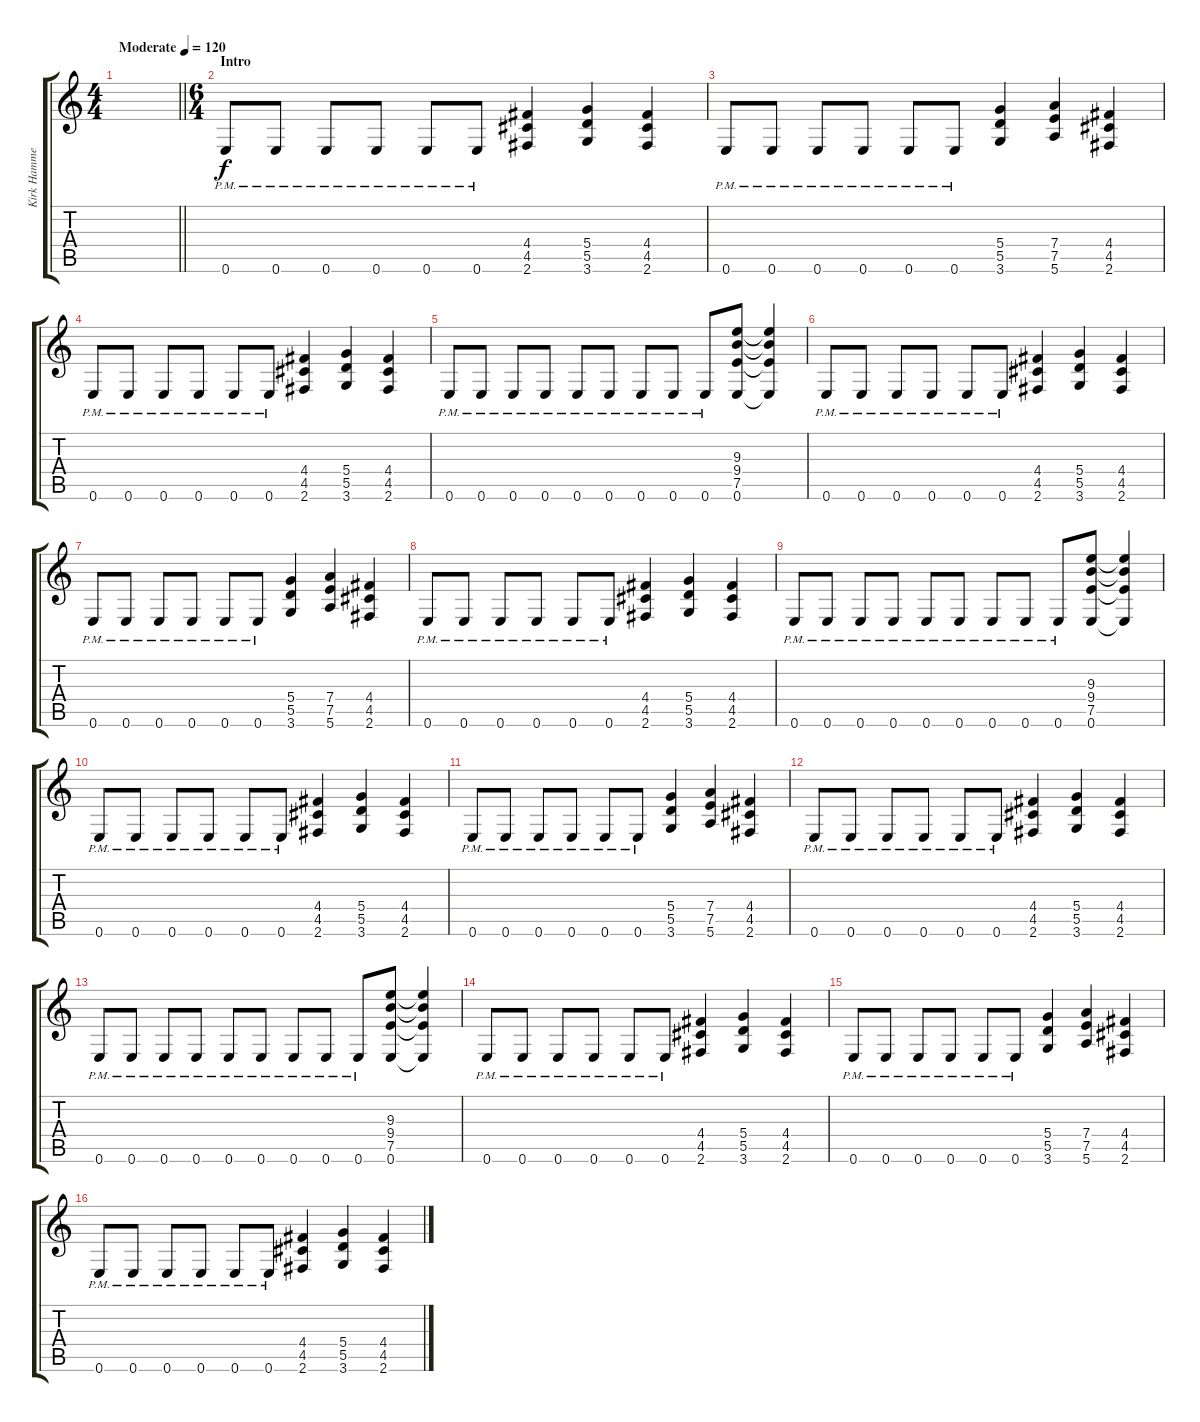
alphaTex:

\track ("Kirk Hammett Rhythm" "Kirk Hamme") {instrument distortionguitar}
\staff {score tabs}
\tuning (E4 B3 G3 D3 A2 E2) {hide}
\ts (4 4)
\tempo (120 "Moderate")
\tempo 172
\tempo (120 "Moderate")
\clef g2
\barLineRight lightlight
\ks c
|
\ts (6 4)
\section ("" "Intro")
0.6{pm}.8 0.6{pm}.8 0.6{pm}.8 0.6{pm}.8 0.6{pm}.8 0.6{pm}.8 (4.4 4.5 2.6).4 (5.4 5.5 3.6).4 (4.4 4.5 2.6).4 |
0.6{pm}.8 0.6{pm}.8 0.6{pm}.8 0.6{pm}.8 0.6{pm}.8 0.6{pm}.8 (5.4 5.5 3.6).4 (7.4 7.5 5.6).4 (4.4 4.5 2.6).4 |
0.6{pm}.8 0.6{pm}.8 0.6{pm}.8 0.6{pm}.8 0.6{pm}.8 0.6{pm}.8 (4.4 4.5 2.6).4 (5.4 5.5 3.6).4 (4.4 4.5 2.6).4 |
0.6{pm}.8 0.6{pm}.8 0.6{pm}.8 0.6{pm}.8 0.6{pm}.8 0.6{pm}.8 0.6{pm}.8 0.6{pm}.8 0.6{pm}.8 (9.3 9.4 7.5 0.6).8 (9.3{t} 9.4{t} 7.5{t} 0.6{t}).4 |
0.6{pm}.8 0.6{pm}.8 0.6{pm}.8 0.6{pm}.8 0.6{pm}.8 0.6{pm}.8 (4.4 4.5 2.6).4 (5.4 5.5 3.6).4 (4.4 4.5 2.6).4 |
0.6{pm}.8 0.6{pm}.8 0.6{pm}.8 0.6{pm}.8 0.6{pm}.8 0.6{pm}.8 (5.4 5.5 3.6).4 (7.4 7.5 5.6).4 (4.4 4.5 2.6).4 |
0.6{pm}.8 0.6{pm}.8 0.6{pm}.8 0.6{pm}.8 0.6{pm}.8 0.6{pm}.8 (4.4 4.5 2.6).4 (5.4 5.5 3.6).4 (4.4 4.5 2.6).4 |
0.6{pm}.8 0.6{pm}.8 0.6{pm}.8 0.6{pm}.8 0.6{pm}.8 0.6{pm}.8 0.6{pm}.8 0.6{pm}.8 0.6{pm}.8 (9.3 9.4 7.5 0.6).8 (9.3{t} 9.4{t} 7.5{t} 0.6{t}).4 |
0.6{pm}.8 0.6{pm}.8 0.6{pm}.8 0.6{pm}.8 0.6{pm}.8 0.6{pm}.8 (4.4 4.5 2.6).4 (5.4 5.5 3.6).4 (4.4 4.5 2.6).4 |
0.6{pm}.8 0.6{pm}.8 0.6{pm}.8 0.6{pm}.8 0.6{pm}.8 0.6{pm}.8 (5.4 5.5 3.6).4 (7.4 7.5 5.6).4 (4.4 4.5 2.6).4 |
0.6{pm}.8 0.6{pm}.8 0.6{pm}.8 0.6{pm}.8 0.6{pm}.8 0.6{pm}.8 (4.4 4.5 2.6).4 (5.4 5.5 3.6).4 (4.4 4.5 2.6).4 |
0.6{pm}.8 0.6{pm}.8 0.6{pm}.8 0.6{pm}.8 0.6{pm}.8 0.6{pm}.8 0.6{pm}.8 0.6{pm}.8 0.6{pm}.8 (9.3 9.4 7.5 0.6).8 (9.3{t} 9.4{t} 7.5{t} 0.6{t}).4 |
0.6{pm}.8 0.6{pm}.8 0.6{pm}.8 0.6{pm}.8 0.6{pm}.8 0.6{pm}.8 (4.4 4.5 2.6).4 (5.4 5.5 3.6).4 (4.4 4.5 2.6).4 |
0.6{pm}.8 0.6{pm}.8 0.6{pm}.8 0.6{pm}.8 0.6{pm}.8 0.6{pm}.8 (5.4 5.5 3.6).4 (7.4 7.5 5.6).4 (4.4 4.5 2.6).4 |
0.6{pm}.8 0.6{pm}.8 0.6{pm}.8 0.6{pm}.8 0.6{pm}.8 0.6{pm}.8 (4.4 4.5 2.6).4 (5.4 5.5 3.6).4 (4.4 4.5 2.6).4
